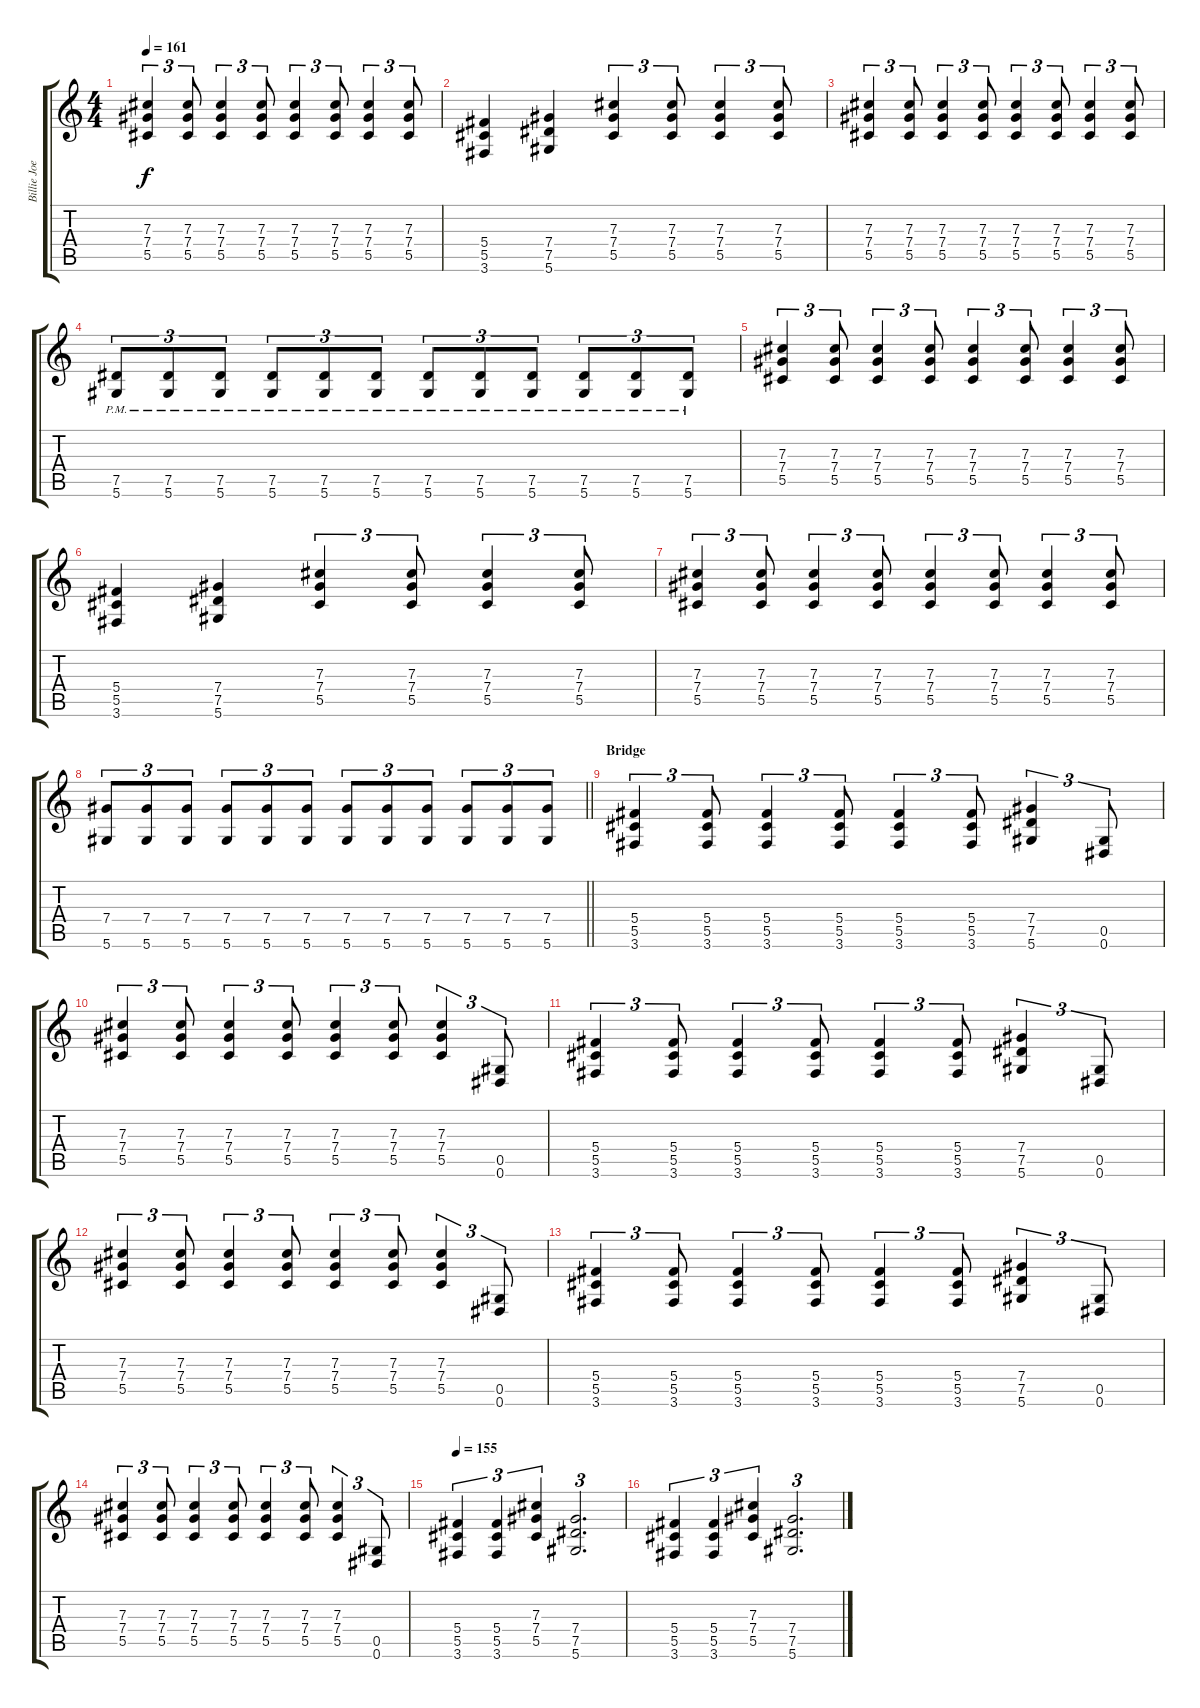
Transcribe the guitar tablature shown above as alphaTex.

\track ("Billie Joe Armstrong - Guitar" "Billie Joe") {instrument distortionguitar}
\staff {score tabs}
\tuning (Eb4 Bb3 Gb3 Db3 Ab2 Eb2) {hide}
\ts (4 4)
\tempo 161
\clef g2
\ks c
(7.3 7.4 5.5).4{tu (3 2) dy f} (7.3 7.4 5.5).8{tu (3 2)} (7.3 7.4 5.5).4{tu (3 2)} (7.3 7.4 5.5).8{tu (3 2)} (7.3 7.4 5.5).4{tu (3 2)} (7.3 7.4 5.5).8{tu (3 2)} (7.3 7.4 5.5).4{tu (3 2)} (7.3 7.4 5.5).8{tu (3 2)} |
(5.4 5.5 3.6).4 (7.4 7.5 5.6).4 (7.3 7.4 5.5).4{tu (3 2)} (7.3 7.4 5.5).8{tu (3 2)} (7.3 7.4 5.5).4{tu (3 2)} (7.3 7.4 5.5).8{tu (3 2)} |
(7.3 7.4 5.5).4{tu (3 2)} (7.3 7.4 5.5).8{tu (3 2)} (7.3 7.4 5.5).4{tu (3 2)} (7.3 7.4 5.5).8{tu (3 2)} (7.3 7.4 5.5).4{tu (3 2)} (7.3 7.4 5.5).8{tu (3 2)} (7.3 7.4 5.5).4{tu (3 2)} (7.3 7.4 5.5).8{tu (3 2)} |
(7.5{pm} 5.6{pm}).8{tu (3 2)} (7.5{pm} 5.6{pm}).8{tu (3 2)} (7.5{pm} 5.6{pm}).8{tu (3 2)} (7.5{pm} 5.6{pm}).8{tu (3 2)} (7.5{pm} 5.6{pm}).8{tu (3 2)} (7.5{pm} 5.6{pm}).8{tu (3 2)} (7.5{pm} 5.6{pm}).8{tu (3 2)} (7.5{pm} 5.6{pm}).8{tu (3 2)} (7.5{pm} 5.6{pm}).8{tu (3 2)} (7.5{pm} 5.6{pm}).8{tu (3 2)} (7.5{pm} 5.6{pm}).8{tu (3 2)} (7.5{pm} 5.6{pm}).8{tu (3 2)} |
(7.3 7.4 5.5).4{tu (3 2)} (7.3 7.4 5.5).8{tu (3 2)} (7.3 7.4 5.5).4{tu (3 2)} (7.3 7.4 5.5).8{tu (3 2)} (7.3 7.4 5.5).4{tu (3 2)} (7.3 7.4 5.5).8{tu (3 2)} (7.3 7.4 5.5).4{tu (3 2)} (7.3 7.4 5.5).8{tu (3 2)} |
(5.4 5.5 3.6).4 (7.4 7.5 5.6).4 (7.3 7.4 5.5).4{tu (3 2)} (7.3 7.4 5.5).8{tu (3 2)} (7.3 7.4 5.5).4{tu (3 2)} (7.3 7.4 5.5).8{tu (3 2)} |
(7.3 7.4 5.5).4{tu (3 2)} (7.3 7.4 5.5).8{tu (3 2)} (7.3 7.4 5.5).4{tu (3 2)} (7.3 7.4 5.5).8{tu (3 2)} (7.3 7.4 5.5).4{tu (3 2)} (7.3 7.4 5.5).8{tu (3 2)} (7.3 7.4 5.5).4{tu (3 2)} (7.3 7.4 5.5).8{tu (3 2)} |
\barLineRight lightlight
(7.4 5.6).8{tu (3 2)} (7.4 5.6).8{tu (3 2)} (7.4 5.6).8{tu (3 2)} (7.4 5.6).8{tu (3 2)} (7.4 5.6).8{tu (3 2)} (7.4 5.6).8{tu (3 2)} (7.4 5.6).8{tu (3 2)} (7.4 5.6).8{tu (3 2)} (7.4 5.6).8{tu (3 2)} (7.4 5.6).8{tu (3 2)} (7.4 5.6).8{tu (3 2)} (7.4 5.6).8{tu (3 2)} |
\section ("" "Bridge")
(5.4 5.5 3.6).4{tu (3 2)} (5.4 5.5 3.6).8{tu (3 2)} (5.4 5.5 3.6).4{tu (3 2)} (5.4 5.5 3.6).8{tu (3 2)} (5.4 5.5 3.6).4{tu (3 2)} (5.4 5.5 3.6).8{tu (3 2)} (7.4 7.5 5.6).4{tu (3 2)} (0.5 0.6).8{tu (3 2)} |
(7.3 7.4 5.5).4{tu (3 2)} (7.3 7.4 5.5).8{tu (3 2)} (7.3 7.4 5.5).4{tu (3 2)} (7.3 7.4 5.5).8{tu (3 2)} (7.3 7.4 5.5).4{tu (3 2)} (7.3 7.4 5.5).8{tu (3 2)} (7.3 7.4 5.5).4{tu (3 2)} (0.5 0.6).8{tu (3 2)} |
(5.4 5.5 3.6).4{tu (3 2)} (5.4 5.5 3.6).8{tu (3 2)} (5.4 5.5 3.6).4{tu (3 2)} (5.4 5.5 3.6).8{tu (3 2)} (5.4 5.5 3.6).4{tu (3 2)} (5.4 5.5 3.6).8{tu (3 2)} (7.4 7.5 5.6).4{tu (3 2)} (0.5 0.6).8{tu (3 2)} |
(7.3 7.4 5.5).4{tu (3 2)} (7.3 7.4 5.5).8{tu (3 2)} (7.3 7.4 5.5).4{tu (3 2)} (7.3 7.4 5.5).8{tu (3 2)} (7.3 7.4 5.5).4{tu (3 2)} (7.3 7.4 5.5).8{tu (3 2)} (7.3 7.4 5.5).4{tu (3 2)} (0.5 0.6).8{tu (3 2)} |
(5.4 5.5 3.6).4{tu (3 2)} (5.4 5.5 3.6).8{tu (3 2)} (5.4 5.5 3.6).4{tu (3 2)} (5.4 5.5 3.6).8{tu (3 2)} (5.4 5.5 3.6).4{tu (3 2)} (5.4 5.5 3.6).8{tu (3 2)} (7.4 7.5 5.6).4{tu (3 2)} (0.5 0.6).8{tu (3 2)} |
(7.3 7.4 5.5).4{tu (3 2)} (7.3 7.4 5.5).8{tu (3 2)} (7.3 7.4 5.5).4{tu (3 2)} (7.3 7.4 5.5).8{tu (3 2)} (7.3 7.4 5.5).4{tu (3 2)} (7.3 7.4 5.5).8{tu (3 2)} (7.3 7.4 5.5).4{tu (3 2)} (0.5 0.6).8{tu (3 2)} |
\tempo 155
(5.4 5.5 3.6).4{tu (3 2)} (5.4 5.5 3.6).4{tu (3 2)} (7.3 7.4 5.5).4{tu (3 2)} (7.4 7.5 5.6).2{d tu (3 2)} |
(5.4 5.5 3.6).4{tu (3 2)} (5.4 5.5 3.6).4{tu (3 2)} (7.3 7.4 5.5).4{tu (3 2)} (7.4 7.5 5.6).2{d tu (3 2)}
